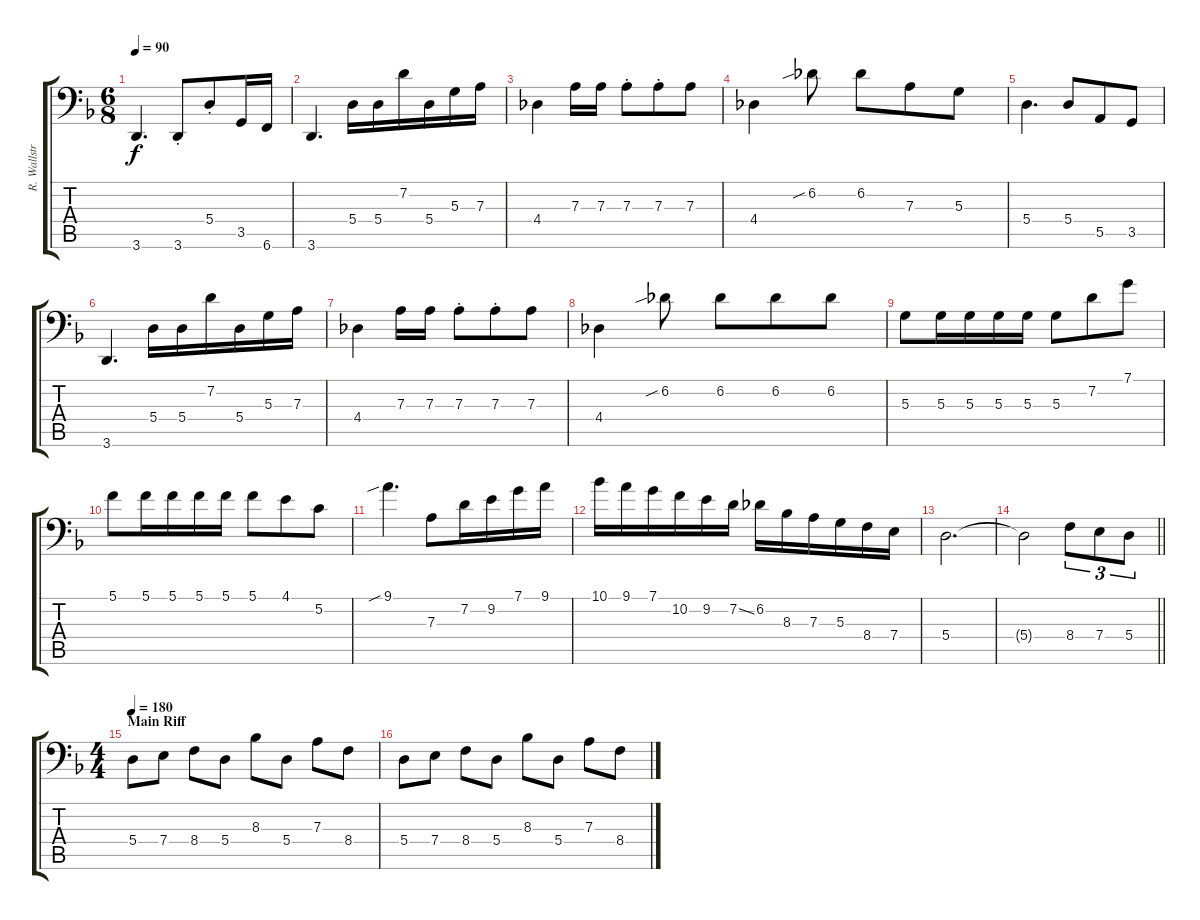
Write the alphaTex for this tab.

\track ("R. Wallström (Bass)" "R. Wallstr") {instrument electricbassfinger}
\staff {score tabs}
\tuning (C3 G2 D2 A1 E1 B0) {hide}
\ts (6 8)
\tempo 90
\clef f4
\ks dminor
3.6.4{d dy f} 3.6{st}.8 5.4{st}.8 3.5.16 6.6.16 |
3.6.4{d} 5.4.16 5.4.16 7.2.16 5.4.16 5.3.16 7.3.16 |
4.4.4 7.3.16 7.3.16 7.3{st}.8 7.3{st}.8 7.3.8 |
4.4.4 6.2{sib}.8 6.2.8 7.3.8 5.3.8 |
5.4.4{d} 5.4.8 5.5.8 3.5.8 |
3.6.4{d} 5.4.16 5.4.16 7.2.16 5.4.16 5.3.16 7.3.16 |
4.4.4 7.3.16 7.3.16 7.3{st}.8 7.3{st}.8 7.3.8 |
4.4.4 6.2{sib}.8 6.2.8 6.2.8 6.2.8 |
5.3.8 5.3.16 5.3.16 5.3.16 5.3.16 5.3.8 7.2.8 7.1.8 |
5.1.8 5.1.16 5.1.16 5.1.16 5.1.16 5.1.8 4.1.8 5.2.8 |
9.1{sib}.4{d} 7.3.8 7.2.16 9.2.16 7.1.16 9.1.16 |
10.1.16 9.1.16 7.1.16 10.2.16 9.2.16 7.2{ss}.16 6.2.16 8.3.16 7.3.16 5.3.16 8.4.16 7.4.16 |
5.4.2{d} |
\barLineRight lightlight
5.4{t}.2 8.4.8{tu (3 2)} 7.4.8{tu (3 2)} 5.4.8{tu (3 2)} |
\ts (4 4)
\section ("" "Main Riff")
\tempo 180
5.4.8 7.4.8 8.4.8 5.4.8 8.3.8 5.4.8 7.3.8 8.4.8 |
5.4.8 7.4.8 8.4.8 5.4.8 8.3.8 5.4.8 7.3.8 8.4.8
